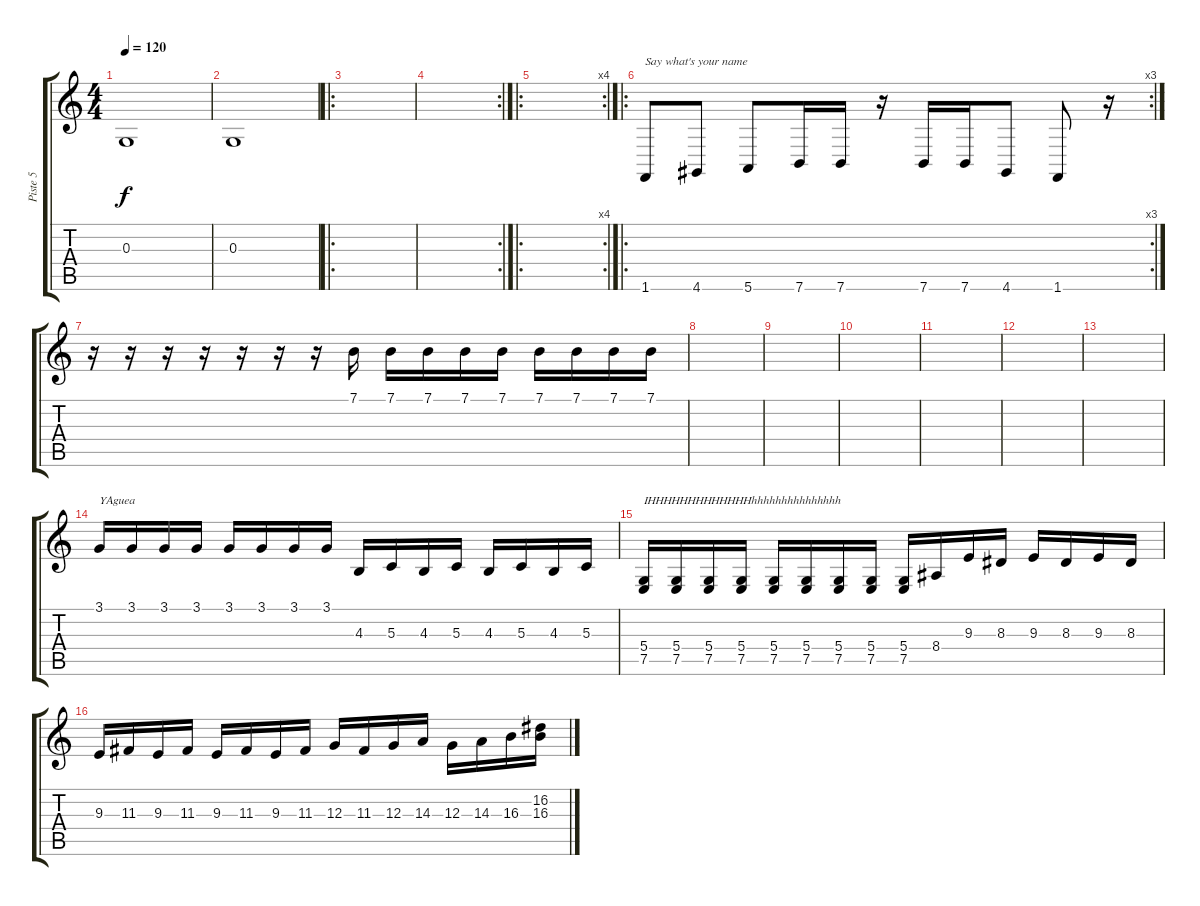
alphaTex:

\track ("Piste 5" "Piste 5") {instrument orchestrahit}
\staff {score tabs}
\tuning (E4 B3 G3 D3 A2 E2) {hide}
\ts (4 4)
\tempo 120
\clef g2
\ks c
0.3.1{dy f instrument orchestrahit} |
0.3.1 |
\ro
|
\rc 2
|
\ro
\rc 4
|
\ro
\rc 3
1.6.8{txt "Say what's your name" instrument stringensemble2} 4.6.8 5.6.8 7.6.16 7.6.16 r.16 7.6.16 7.6.16 4.6.8 1.6.8 r.16 |
r.16{instrument orchestrahit} r.16 r.16 r.16 r.16 r.16 r.16 7.1.16 7.1.16 7.1.16 7.1.16 7.1.16 7.1.16 7.1.16 7.1.16 7.1.16 |
|
|
|
|
|
|
3.1.16{txt "YAguea" instrument mutedtrumpet} 3.1.16 3.1.16 3.1.16 3.1.16 3.1.16 3.1.16 3.1.16 4.3.16 5.3.16 4.3.16 5.3.16 4.3.16 5.3.16 4.3.16 5.3.16 |
(5.4 7.5).16{txt "IHHHHHHHHHHHHHhhhhhhhhhhhhhhh"} (5.4 7.5).16 (5.4 7.5).16 (5.4 7.5).16 (5.4 7.5).16 (5.4 7.5).16 (5.4 7.5).16 (5.4 7.5).16 (5.4 7.5).16 8.4.16 9.3.16 8.3.16 9.3.16 8.3.16 9.3.16 8.3.16 |
9.3.16 11.3.16 9.3.16 11.3.16 9.3.16 11.3.16 9.3.16 11.3.16 12.3.16 11.3.16 12.3.16 14.3.16 12.3.16 14.3.16 16.3.16 (16.2 16.3).16
